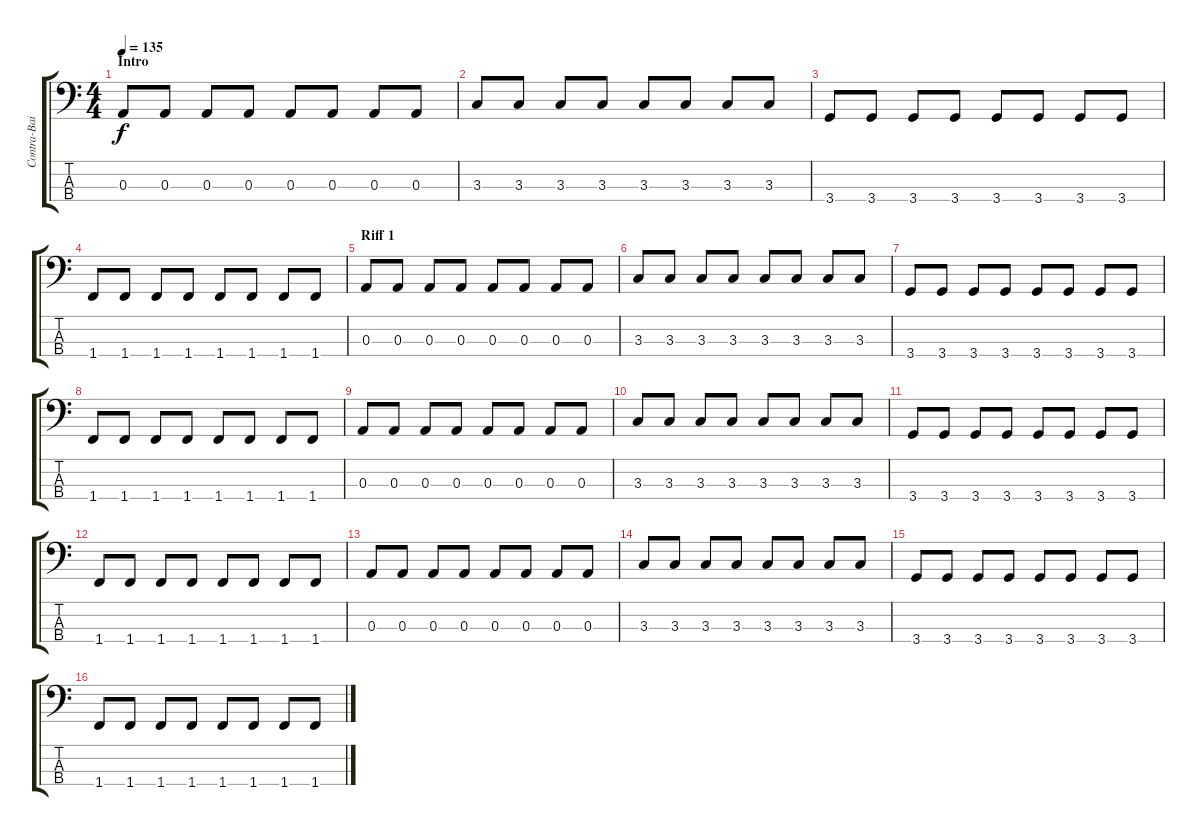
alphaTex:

\track ("Contra-Baixo" "Contra-Bai") {instrument electricbassfinger}
\staff {score tabs}
\tuning (G2 D2 A1 E1) {hide}
\ts (4 4)
\section ("" "Intro")
\tempo 135
\clef f4
\ks c
0.3.8{dy f instrument electricbassfinger} 0.3.8 0.3.8 0.3.8 0.3.8 0.3.8 0.3.8 0.3.8 |
3.3.8 3.3.8 3.3.8 3.3.8 3.3.8 3.3.8 3.3.8 3.3.8 |
3.4.8 3.4.8 3.4.8 3.4.8 3.4.8 3.4.8 3.4.8 3.4.8 |
1.4.8 1.4.8 1.4.8 1.4.8 1.4.8 1.4.8 1.4.8 1.4.8 |
\section ("" "Riff 1")
0.3.8 0.3.8 0.3.8 0.3.8 0.3.8 0.3.8 0.3.8 0.3.8 |
3.3.8 3.3.8 3.3.8 3.3.8 3.3.8 3.3.8 3.3.8 3.3.8 |
3.4.8 3.4.8 3.4.8 3.4.8 3.4.8 3.4.8 3.4.8 3.4.8 |
1.4.8 1.4.8 1.4.8 1.4.8 1.4.8 1.4.8 1.4.8 1.4.8 |
0.3.8 0.3.8 0.3.8 0.3.8 0.3.8 0.3.8 0.3.8 0.3.8 |
3.3.8 3.3.8 3.3.8 3.3.8 3.3.8 3.3.8 3.3.8 3.3.8 |
3.4.8 3.4.8 3.4.8 3.4.8 3.4.8 3.4.8 3.4.8 3.4.8 |
1.4.8 1.4.8 1.4.8 1.4.8 1.4.8 1.4.8 1.4.8 1.4.8 |
0.3.8 0.3.8 0.3.8 0.3.8 0.3.8 0.3.8 0.3.8 0.3.8 |
3.3.8 3.3.8 3.3.8 3.3.8 3.3.8 3.3.8 3.3.8 3.3.8 |
3.4.8 3.4.8 3.4.8 3.4.8 3.4.8 3.4.8 3.4.8 3.4.8 |
1.4.8 1.4.8 1.4.8 1.4.8 1.4.8 1.4.8 1.4.8 1.4.8
